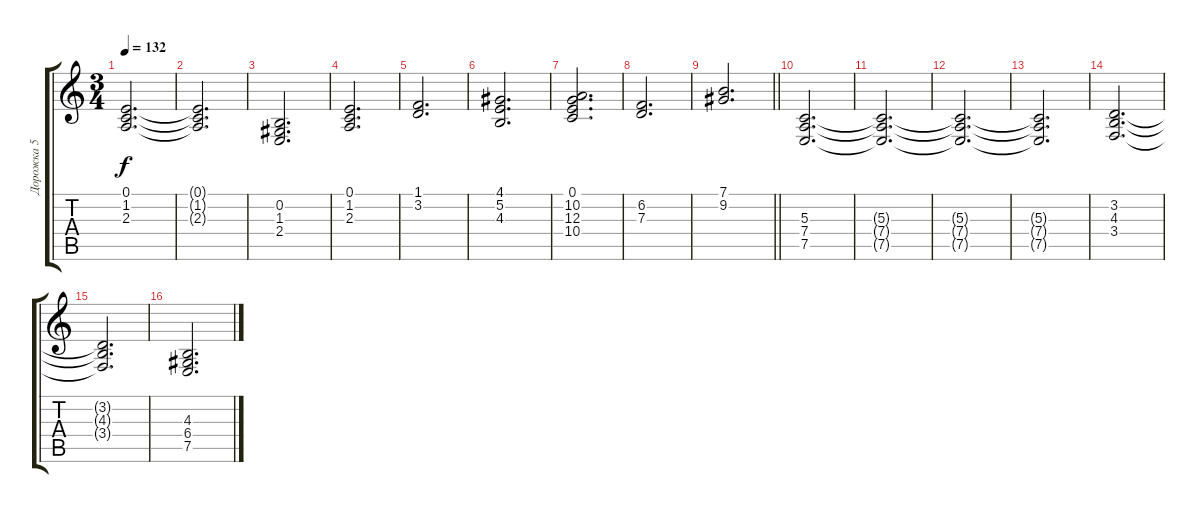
\track ("Дорожка 5" "Дорожка 5") {instrument pad8sweep}
\staff {score tabs}
\tuning (E4 B3 G3 D3 A2 E2) {hide}
\ts (3 4)
\tempo 132
\clef g2
\ks c
(0.1 1.2 2.3).2{d dy f} |
(0.1{t} 1.2{t} 2.3{t}).2{d} |
(0.2 1.3 2.4).2{d} |
(0.1 1.2 2.3).2{d} |
(1.1 3.2).2{d} |
(4.1 5.2 4.3).2{d} |
(0.1 10.2 12.3 10.4).2{d} |
(6.2 7.3).2{d} |
\barLineRight lightlight
(7.1 9.2).2{d} |
\section ("" "")
(5.3 7.4 7.5).2{d} |
(5.3{t} 7.4{t} 7.5{t}).2{d} |
(5.3{t} 7.4{t} 7.5{t}).2{d} |
(5.3{t} 7.4{t} 7.5{t}).2{d} |
(3.2 4.3 3.4).2{d} |
(3.2{t} 4.3{t} 3.4{t}).2{d} |
(4.3 6.4 7.5).2{d}
